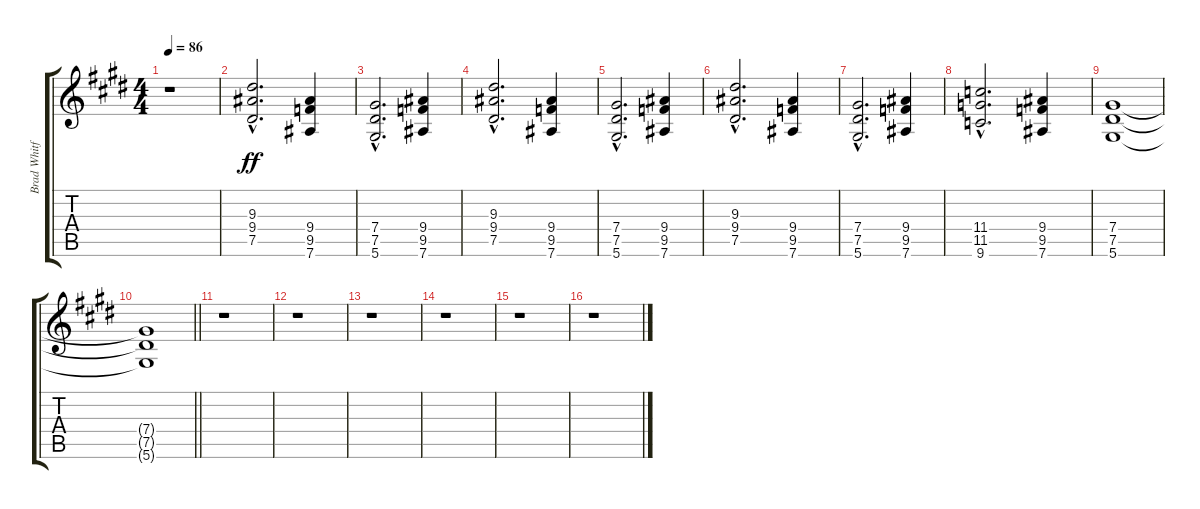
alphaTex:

\track ("Brad Whitford" "Brad Whitf") {instrument overdrivenguitar}
\staff {score tabs}
\tuning (Eb4 Bb3 Gb3 Db3 Ab2 Eb2) {hide}
\ts (4 4)
\tempo 86
\clef g2
\ks e
r.1{dy ff instrument overdrivenguitar} |
\ks c#minor
(9.3{hac} 9.4{hac} 7.5{hac}).2{d} (9.4 9.5 7.6).4 |
(7.4{hac} 7.5{hac} 5.6{hac}).2{d} (9.4 9.5 7.6).4 |
(9.3{hac} 9.4{hac} 7.5{hac}).2{d} (9.4 9.5 7.6).4 |
\ks e
(7.4{hac} 7.5{hac} 5.6{hac}).2{d} (9.4 9.5 7.6).4 |
\ks c#minor
(9.3{hac} 9.4{hac} 7.5{hac}).2{d} (9.4 9.5 7.6).4 |
(7.4{hac} 7.5{hac} 5.6{hac}).2{d} (9.4 9.5 7.6).4 |
(11.4{hac} 11.5{hac} 9.6{hac}).2{d} (9.4 9.5 7.6).4 |
\ks e
(7.4 7.5 5.6).1 |
\barLineRight lightlight
\ks c#minor
(7.4{t} 7.5{t} 5.6{t}).1 |
\ks e
r.1 |
\ks c#minor
r.1 |
r.1 |
r.1 |
\ks e
r.1 |
\ks c#minor
r.1
